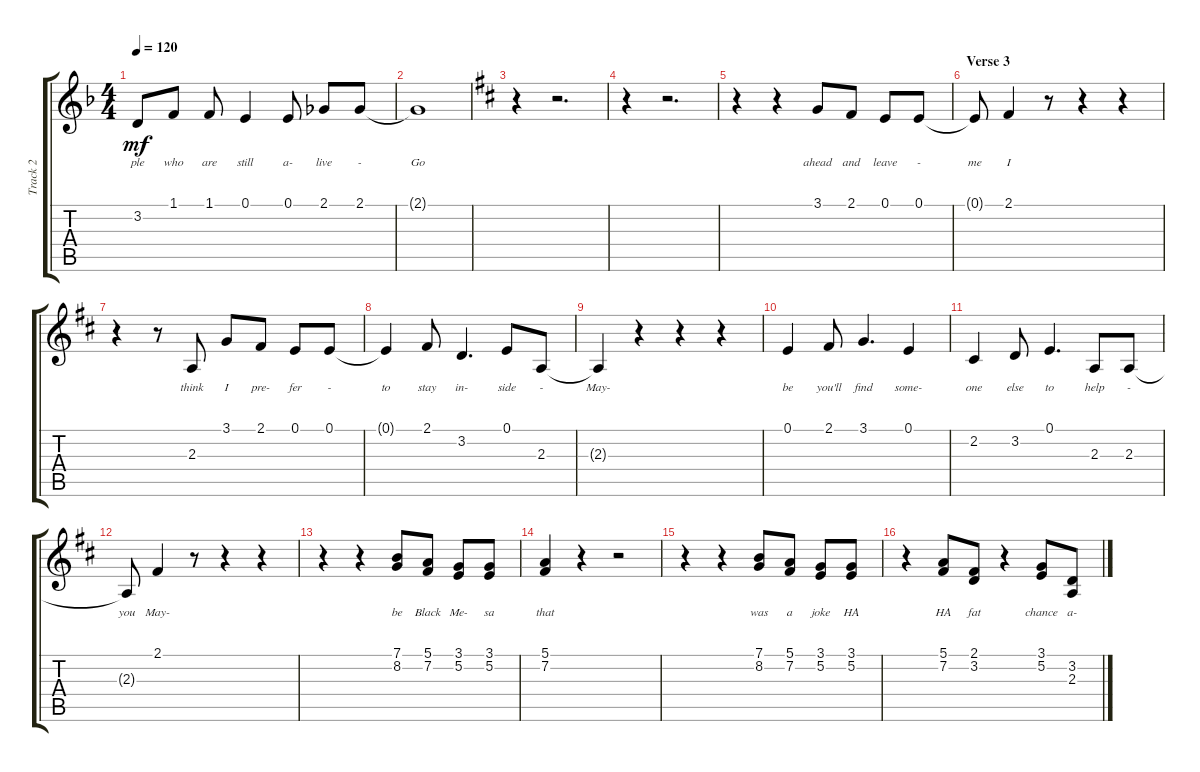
\track ("Track 2" "Track 2") {instrument electricpiano1}
\staff {score tabs}
\tuning (E4 B3 G3 D3 A2 E2) {hide}
\ts (4 4)
\tempo 120
\clef g2
\ks f
3.2.8{lyrics (0 "ple") lyrics (1 "") lyrics (2 "") lyrics (3 "") lyrics (4 "") dy mf} 1.1.8{lyrics (0 "who") lyrics (1 "") lyrics (2 "") lyrics (3 "") lyrics (4 "")} 1.1.8{lyrics (0 "are") lyrics (1 "") lyrics (2 "") lyrics (3 "") lyrics (4 "")} 0.1.4{lyrics (0 "still") lyrics (1 "") lyrics (2 "") lyrics (3 "") lyrics (4 "")} 0.1.8{lyrics (0 "a-") lyrics (1 "") lyrics (2 "") lyrics (3 "") lyrics (4 "")} 2.1.8{lyrics (0 "live") lyrics (1 "") lyrics (2 "") lyrics (3 "") lyrics (4 "")} 2.1.8{lyrics (0 "-") lyrics (1 "") lyrics (2 "") lyrics (3 "") lyrics (4 "")} |
2.1{t}.1{lyrics (0 "Go") lyrics (1 "") lyrics (2 "") lyrics (3 "") lyrics (4 "")} |
\ks d
r.4 r.2{d} |
r.4 r.2{d} |
r.4 r.4 3.1.8{lyrics (0 "ahead") lyrics (1 "") lyrics (2 "") lyrics (3 "") lyrics (4 "")} 2.1.8{lyrics (0 "and") lyrics (1 "") lyrics (2 "") lyrics (3 "") lyrics (4 "")} 0.1.8{lyrics (0 "leave") lyrics (1 "") lyrics (2 "") lyrics (3 "") lyrics (4 "")} 0.1.8{lyrics (0 "-") lyrics (1 "") lyrics (2 "") lyrics (3 "") lyrics (4 "")} |
\section ("" "Verse 3")
0.1{t}.8{lyrics (0 "me") lyrics (1 "") lyrics (2 "") lyrics (3 "") lyrics (4 "")} 2.1.4{lyrics (0 "I") lyrics (1 "") lyrics (2 "") lyrics (3 "") lyrics (4 "")} r.8 r.4 r.4 |
r.4 r.8 2.3.8{lyrics (0 "think") lyrics (1 "") lyrics (2 "") lyrics (3 "") lyrics (4 "")} 3.1.8{lyrics (0 "I") lyrics (1 "") lyrics (2 "") lyrics (3 "") lyrics (4 "")} 2.1.8{lyrics (0 "pre-") lyrics (1 "") lyrics (2 "") lyrics (3 "") lyrics (4 "")} 0.1.8{lyrics (0 "fer") lyrics (1 "") lyrics (2 "") lyrics (3 "") lyrics (4 "")} 0.1.8{lyrics (0 "-") lyrics (1 "") lyrics (2 "") lyrics (3 "") lyrics (4 "")} |
0.1{t}.4{lyrics (0 "to") lyrics (1 "") lyrics (2 "") lyrics (3 "") lyrics (4 "")} 2.1.8{lyrics (0 "stay") lyrics (1 "") lyrics (2 "") lyrics (3 "") lyrics (4 "")} 3.2.4{d lyrics (0 "in-") lyrics (1 "") lyrics (2 "") lyrics (3 "") lyrics (4 "")} 0.1.8{lyrics (0 "side") lyrics (1 "") lyrics (2 "") lyrics (3 "") lyrics (4 "")} 2.3.8{lyrics (0 "-") lyrics (1 "") lyrics (2 "") lyrics (3 "") lyrics (4 "")} |
2.3{t}.4{lyrics (0 "May-") lyrics (1 "") lyrics (2 "") lyrics (3 "") lyrics (4 "")} r.4 r.4 r.4 |
0.1.4{lyrics (0 "be") lyrics (1 "") lyrics (2 "") lyrics (3 "") lyrics (4 "")} 2.1.8{lyrics (0 "you'll") lyrics (1 "") lyrics (2 "") lyrics (3 "") lyrics (4 "")} 3.1.4{d lyrics (0 "find") lyrics (1 "") lyrics (2 "") lyrics (3 "") lyrics (4 "")} 0.1.4{lyrics (0 "some-") lyrics (1 "") lyrics (2 "") lyrics (3 "") lyrics (4 "")} |
2.2.4{lyrics (0 "one") lyrics (1 "") lyrics (2 "") lyrics (3 "") lyrics (4 "")} 3.2.8{lyrics (0 "else") lyrics (1 "") lyrics (2 "") lyrics (3 "") lyrics (4 "")} 0.1.4{d lyrics (0 "to") lyrics (1 "") lyrics (2 "") lyrics (3 "") lyrics (4 "")} 2.3.8{lyrics (0 "help") lyrics (1 "") lyrics (2 "") lyrics (3 "") lyrics (4 "")} 2.3.8{lyrics (0 "-") lyrics (1 "") lyrics (2 "") lyrics (3 "") lyrics (4 "")} |
2.3{t}.8{lyrics (0 "you") lyrics (1 "") lyrics (2 "") lyrics (3 "") lyrics (4 "")} 2.1.4{lyrics (0 "May-") lyrics (1 "") lyrics (2 "") lyrics (3 "") lyrics (4 "")} r.8 r.4 r.4 |
r.4 r.4 (7.1 8.2).8{lyrics (0 "be") lyrics (1 "") lyrics (2 "") lyrics (3 "") lyrics (4 "")} (5.1 7.2).8{lyrics (0 "Black") lyrics (1 "") lyrics (2 "") lyrics (3 "") lyrics (4 "")} (3.1 5.2).8{lyrics (0 "Me-") lyrics (1 "") lyrics (2 "") lyrics (3 "") lyrics (4 "")} (3.1 5.2).8{lyrics (0 "sa") lyrics (1 "") lyrics (2 "") lyrics (3 "") lyrics (4 "")} |
(5.1 7.2).4{lyrics (0 "that") lyrics (1 "") lyrics (2 "") lyrics (3 "") lyrics (4 "")} r.4 r.2 |
r.4 r.4 (7.1 8.2).8{lyrics (0 "was") lyrics (1 "") lyrics (2 "") lyrics (3 "") lyrics (4 "")} (5.1 7.2).8{lyrics (0 "a") lyrics (1 "") lyrics (2 "") lyrics (3 "") lyrics (4 "")} (3.1 5.2).8{lyrics (0 "joke") lyrics (1 "") lyrics (2 "") lyrics (3 "") lyrics (4 "")} (3.1 5.2).8{lyrics (0 "HA") lyrics (1 "") lyrics (2 "") lyrics (3 "") lyrics (4 "")} |
r.4 (5.1 7.2).8{lyrics (0 "HA") lyrics (1 "") lyrics (2 "") lyrics (3 "") lyrics (4 "")} (2.1 3.2).8{lyrics (0 "fat") lyrics (1 "") lyrics (2 "") lyrics (3 "") lyrics (4 "")} r.4 (3.1 5.2).8{lyrics (0 "chance") lyrics (1 "") lyrics (2 "") lyrics (3 "") lyrics (4 "")} (3.2 2.3).8{lyrics (0 "a-") lyrics (1 "") lyrics (2 "") lyrics (3 "") lyrics (4 "")}
